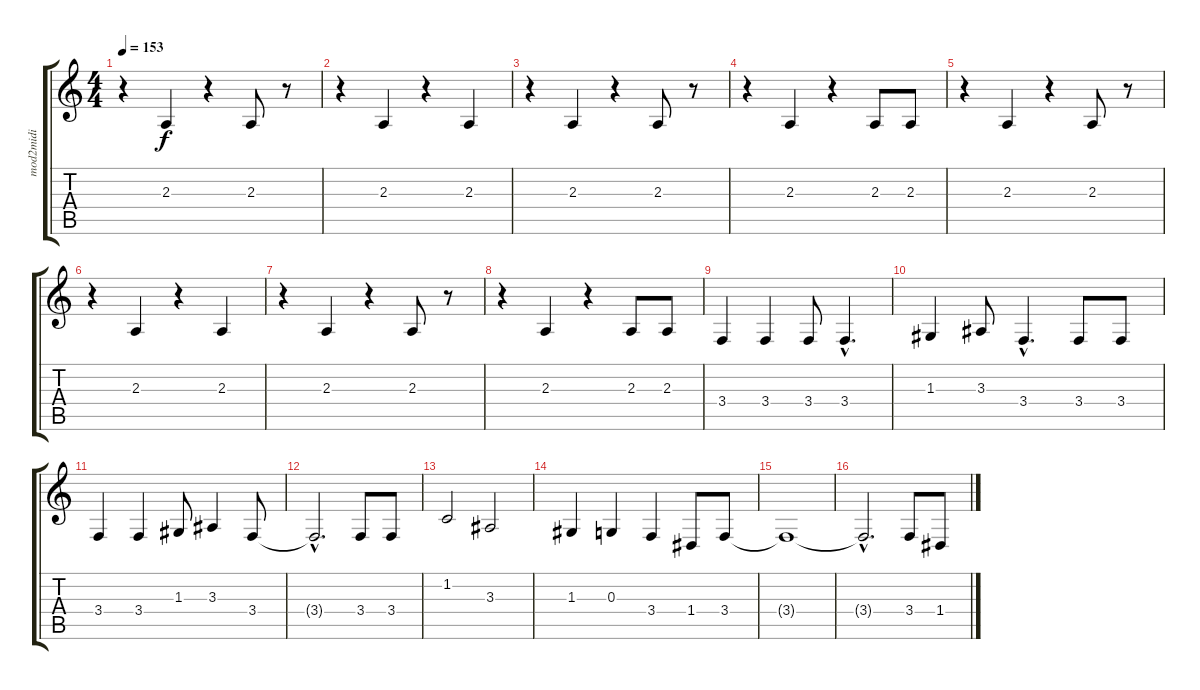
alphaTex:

\track ("mod2midi" "mod2midi") {instrument gunshot}
\staff {score tabs}
\tuning (E4 B3 G3 D3 A2 E2) {hide}
\ts (4 4)
\tempo 153
\clef g2
\ks c
r.4{dy f} 2.3.4{instrument gunshot} r.4 2.3.8{instrument gunshot} r.8 |
r.4 2.3.4{instrument gunshot} r.4 2.3.4{instrument gunshot} |
r.4 2.3.4{instrument gunshot} r.4 2.3.8{instrument gunshot} r.8 |
r.4 2.3.4{instrument gunshot} r.4 2.3.8{instrument gunshot} 2.3.8 |
r.4 2.3.4{instrument gunshot} r.4 2.3.8{instrument gunshot} r.8 |
r.4 2.3.4{instrument gunshot} r.4 2.3.4{instrument gunshot} |
r.4 2.3.4{instrument gunshot} r.4 2.3.8{instrument gunshot} r.8 |
r.4 2.3.4{instrument gunshot} r.4 2.3.8{instrument gunshot} 2.3.8 |
3.4.4{instrument electricguitarclean} 3.4.4 3.4.8 3.4{hac}.4{d} |
1.3.4 3.3.8 3.4{hac}.4{d} 3.4.8 3.4.8 |
3.4.4 3.4.4 1.3.8 3.3.4 3.4.8 |
3.4{hac t}.2{d} 3.4.8 3.4.8 |
1.2.2 3.3.2 |
1.3.4 0.3.4 3.4.4 1.4.8 3.4.8 |
3.4{t}.1 |
3.4{hac t}.2{d} 3.4.8 1.4.8
